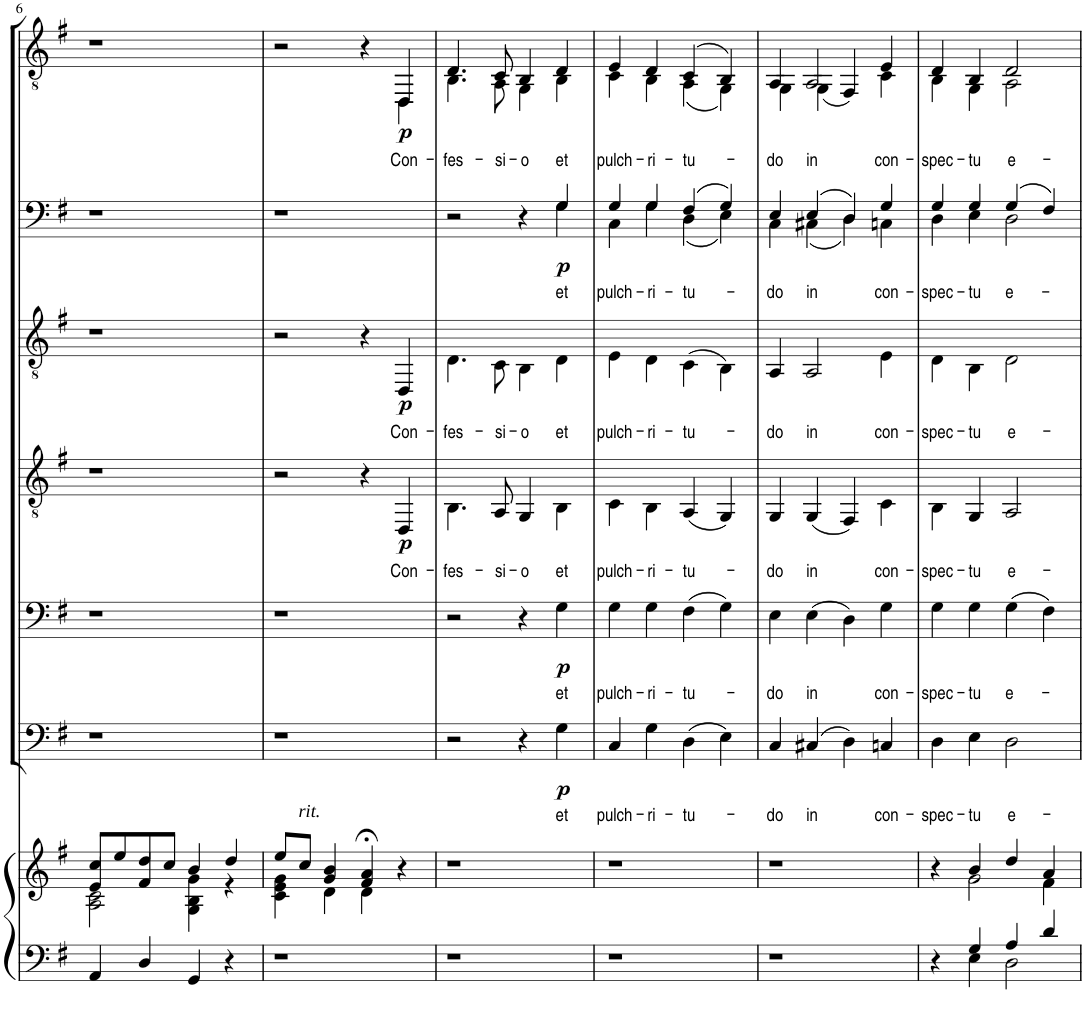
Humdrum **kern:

**kern	**kern	**kern	**text	**dynam	**kern	**text	**dynam	**kern	**text	**dynam	**kern	**text	**dynam	**kern	**text	**dynam	**kern	**text	**dynam
*part7	*part7	*part6	*part6	*part6	*part5	*part5	*part5	*part4	*part4	*part4	*part3	*part3	*part3	*part2	*part2	*part2	*part1	*part1	*part1
*staff8	*staff7	*staff6	*staff6	*staff6	*staff5	*staff5	*staff5	*staff4	*staff4	*staff4	*staff3	*staff3	*staff3	*staff2	*staff2	*staff2	*staff1	*staff1	*staff1
*I"Orgel	*	*I"Bass II	*	*	*I"Bass I	*	*	*I"Tenor II	*	*	*I"Tenor I	*	*	*I"Bass I BassII	*	*	*I"Tenor I Tenor II	*	*
*I'Org.	*	*I'B. II	*	*	*I'B. I	*	*	*I'T. II	*	*	*I'T. I	*	*	*I'B.	*	*	*I'T.	*	*
!!LO:PB:g=z
*clefF4	*clefG2	*clefF4	*	*	*clefF4	*	*	*clefGv2	*	*	*clefGv2	*	*	*clefF4	*	*	*clefGv2	*	*
*	*	*	*	*	*	*	*	*Trd7c12	*	*	*Trd7c12	*	*	*	*	*	*Trd7c12	*	*
*k[f#]	*k[f#]	*k[f#]	*	*	*k[f#]	*	*	*k[f#]	*	*	*k[f#]	*	*	*k[f#]	*	*	*k[f#]	*	*
*G:	*G:	*G:	*	*	*G:	*	*	*G:	*	*	*G:	*	*	*G:	*	*	*G:	*	*
*M4/4	*M4/4	*M4/4	*	*	*M4/4	*	*	*M4/4	*	*	*M4/4	*	*	*M4/4	*	*	*M4/4	*	*
*met(c)	*met(c)	*met(c)	*	*	*met(c)	*	*	*met(c)	*	*	*met(c)	*	*	*met(c)	*	*	*met(c)	*	*
=6	=6	=6	=6	=6	=6	=6	=6	=6	=6	=6	=6	=6	=6	=6	=6	=6	=6	=6	=6
*^	*^	*	*	*	*	*	*	*	*	*	*	*	*	*	*	*	*	*	*
*	*	*	*^	*	*	*	*	*	*	*	*	*	*	*	*	*	*	*	*	*	*
4AA/	1ryy	8cc/L	2A\ 2c\	4e/	1r	.	.	1r	.	.	1r	.	.	1r	.	.	1r	.	.	1r	.	.
.	.	8ee/	.	.	.	.	.	.	.	.	.	.	.	.	.	.	.	.	.	.	.	.
4D/	.	8dd/	.	4f#/	.	.	.	.	.	.	.	.	.	.	.	.	.	.	.	.	.	.
.	.	8cc/J	.	.	.	.	.	.	.	.	.	.	.	.	.	.	.	.	.	.	.	.
4GG/	.	4b/	4G\ 4B\ 4g\	2ryy	.	.	.	.	.	.	.	.	.	.	.	.	.	.	.	.	.	.
4r	.	4dd/	4r	.	.	.	.	.	.	.	.	.	.	.	.	.	.	.	.	.	.	.
*v	*v	*	*	*	*	*	*	*	*	*	*	*	*	*	*	*	*	*	*	*	*	*
*	*	*v	*v	*	*	*	*	*	*	*	*	*	*	*	*	*	*	*	*	*	*
=7	=7	=7	=7	=7	=7	=7	=7	=7	=7	=7	=7	=7	=7	=7	=7	=7	=7	=7	=7	=7
*	*	*	*	*	*	*	*	*	*	*	*	*	*	*	*	*	*	*^	*	*
1r	8ee/L	4c\ 4e\ 4g\	1r	.	.	1r	.	.	2r	.	.	2r	.	.	1r	.	.	2r	2.ryy	.	.
!	!LO:TX:a:i:t=rit.	!	!	!	!	!	!	!	!	!	!	!	!	!	!	!	!	!	!	!	!
.	8cc/J	.	.	.	.	.	.	.	.	.	.	.	.	.	.	.	.	.	.	.	.
.	4g/ 4b/	4d\	.	.	.	.	.	.	.	.	.	.	.	.	.	.	.	.	.	.	.
.	4f#/;< 4a/;<	4d\	.	.	.	.	.	.	4r	.	.	4r	.	.	.	.	.	4r	.	.	.
!	!	!	!	!	!	!	!	!	!	!LO:LY:b	!LO:DY:b	!	!LO:LY:b	!LO:DY:b	!	!	!	!	!	!LO:LY:b	!LO:DY:b
.	4r	4ryy	.	.	.	.	.	.	4DD/	Con-	p	4DD/	Con-	p	.	.	.	4DD/	4DD\	Con-	p
=8	=8	=8	=8	=8	=8	=8	=8	=8	=8	=8	=8	=8	=8	=8	=8	=8	=8	=8	=8	=8	=8
!	!	!	!	!	!	!	!	!	!	!LO:LY:b	!	!	!LO:LY:b	!	!	!	!	!	!	!LO:LY:b	!
*	*v	*v	*	*	*	*	*	*	*	*	*	*	*	*	*^	*	*	*	*	*	*
1r	1r	2r	.	.	2r	.	.	4.BB\	-fes-	.	4.D\	-fes-	.	2r	2.ryy	.	.	4.D/	4.BB\	-fes-	.
!	!	!	!	!	!	!	!	!	!LO:LY:b	!	!	!LO:LY:b	!	!	!	!	!	!	!	!LO:LY:b	!
.	.	.	.	.	.	.	.	8AA/	-si-	.	8C\	-si-	.	.	.	.	.	8C/	8AA\	-si-	.
!	!	!	!	!	!	!	!	!	!LO:LY:b	!	!	!LO:LY:b	!	!	!	!	!	!	!	!LO:LY:b	!
.	.	4r	.	.	4r	.	.	4GG/	-o	.	4BB\	-o	.	4r	.	.	.	4BB/	4GG\	-o	.
!	!	!	!LO:LY:b	!LO:DY:b	!	!LO:LY:b	!LO:DY:b	!	!LO:LY:b	!	!	!LO:LY:b	!	!	!	!LO:LY:b	!LO:DY:b	!	!	!LO:LY:b	!
.	.	4G\	et	p	4G\	et	p	4BB\	et	.	4D\	et	.	4G/	4G\	et	p	4D/	4BB\	et	.
=9	=9	=9	=9	=9	=9	=9	=9	=9	=9	=9	=9	=9	=9	=9	=9	=9	=9	=9	=9	=9	=9
!	!	!	!LO:LY:b	!	!	!LO:LY:b	!	!	!LO:LY:b	!	!	!LO:LY:b	!	!	!	!LO:LY:b	!	!	!	!LO:LY:b	!
1r	1r	4C/	pulch-	.	4G\	pulch-	.	4C\	pulch-	.	4E\	pulch-	.	4G/	4C\	pulch-	.	4E/	4C\	pulch-	.
!	!	!	!LO:LY:b	!	!	!LO:LY:b	!	!	!LO:LY:b	!	!	!LO:LY:b	!	!	!	!LO:LY:b	!	!	!	!LO:LY:b	!
.	.	4G\	-ri-	.	4G\	-ri-	.	4BB\	-ri-	.	4D\	-ri-	.	4G/	4G\	-ri-	.	4D/	4BB\	-ri-	.
!	!	!	!LO:LY:b	!	!	!LO:LY:b	!	!	!LO:LY:b	!	!	!LO:LY:b	!	!	!	!LO:LY:b	!	!	!	!LO:LY:b	!
.	.	(4D\	-tu-	.	(4F#\	-tu-	.	(4AA/	-tu-	.	(4C\	-tu-	.	(4F#/	(4D\	-tu-	.	(4C/	(4AA\	-tu-	.
.	.	4E\)	.	.	4G\)	.	.	4GG/)	.	.	4BB\)	.	.	4G/)	4E\)	.	.	4BB/)	4GG\)	.	.
=10	=10	=10	=10	=10	=10	=10	=10	=10	=10	=10	=10	=10	=10	=10	=10	=10	=10	=10	=10	=10	=10
!	!	!	!LO:LY:b	!	!	!LO:LY:b	!	!	!LO:LY:b	!	!	!LO:LY:b	!	!	!	!LO:LY:b	!	!	!	!LO:LY:b	!
1r	1r	4C/	-do	.	4E\	-do	.	4GG/	-do	.	4AA/	-do	.	4E/	4C\	-do	.	4AA/	4GG\	-do	.
!	!	!	!LO:LY:b	!	!	!LO:LY:b	!	!	!LO:LY:b	!	!	!LO:LY:b	!	!	!	!LO:LY:b	!	!	!	!LO:LY:b	!
.	.	(4C#X/	in	.	(4E\	in	.	(4GG/	in	.	2AA/	in	.	(4E/	(4C#X\	in	.	2AA/	(4GG\	in	.
.	.	4D\)	.	.	4D\)	.	.	4FF#/)	.	.	.	.	.	4D/)	4D\)	.	.	.	4FF#/)	.	.
!	!	!	!LO:LY:b	!	!	!LO:LY:b	!	!	!LO:LY:b	!	!	!LO:LY:b	!	!	!	!LO:LY:b	!	!	!	!LO:LY:b	!
.	.	4Cn/	con-	.	4G\	con-	.	4C\	con-	.	4E\	con-	.	4G/	4Cn\	con-	.	4E/	4C\	con-	.
=11	=11	=11	=11	=11	=11	=11	=11	=11	=11	=11	=11	=11	=11	=11	=11	=11	=11	=11	=11	=11	=11
*^	*^	*	*	*	*	*	*	*	*	*	*	*	*	*	*	*	*	*	*	*	*
!	!	!	!	!	!LO:LY:b	!	!	!LO:LY:b	!	!	!LO:LY:b	!	!	!LO:LY:b	!	!	!	!LO:LY:b	!	!	!	!LO:LY:b	!
4r	4ryy	4r	4ryy	4D\	-spec-	.	4G\	-spec-	.	4BB\	-spec-	.	4D\	-spec-	.	4G/	4D\	-spec-	.	4D/	4BB\	-spec-	.
!	!	!	!	!	!LO:LY:b	!	!	!LO:LY:b	!	!	!LO:LY:b	!	!	!LO:LY:b	!	!	!	!LO:LY:b	!	!	!	!LO:LY:b	!
4G/	4E\	4b/	2g\	4E\	-tu	.	4G\	-tu	.	4GG/	-tu	.	4BB\	-tu	.	4G/	4E\	-tu	.	4BB/	4GG\	-tu	.
!	!	!	!	!	!LO:LY:b	!	!	!LO:LY:b	!	!	!LO:LY:b	!	!	!LO:LY:b	!	!	!	!LO:LY:b	!	!	!	!LO:LY:b	!
4A/	2D\	4dd/	.	2D\	e-	.	(4G\	e-	.	2AA/	e-	.	2D\	e-	.	(4G/	2D\	e-	.	2D/	2AA\	e-	.
4d/	.	4a/	4f#\	.	.	.	4F#\)	.	.	.	.	.	.	.	.	4F#/)	.	.	.	.	.	.	.
*v	*v	*	*	*	*	*	*	*	*	*	*	*	*	*	*	*v	*v	*	*	*v	*v	*	*
*	*v	*v	*	*	*	*	*	*	*	*	*	*	*	*	*	*	*	*	*	*
=	=	=	=	=	=	=	=	=	=	=	=	=	=	=	=	=	=	=	=
*-	*-	*-	*-	*-	*-	*-	*-	*-	*-	*-	*-	*-	*-	*-	*-	*-	*-	*-	*-
